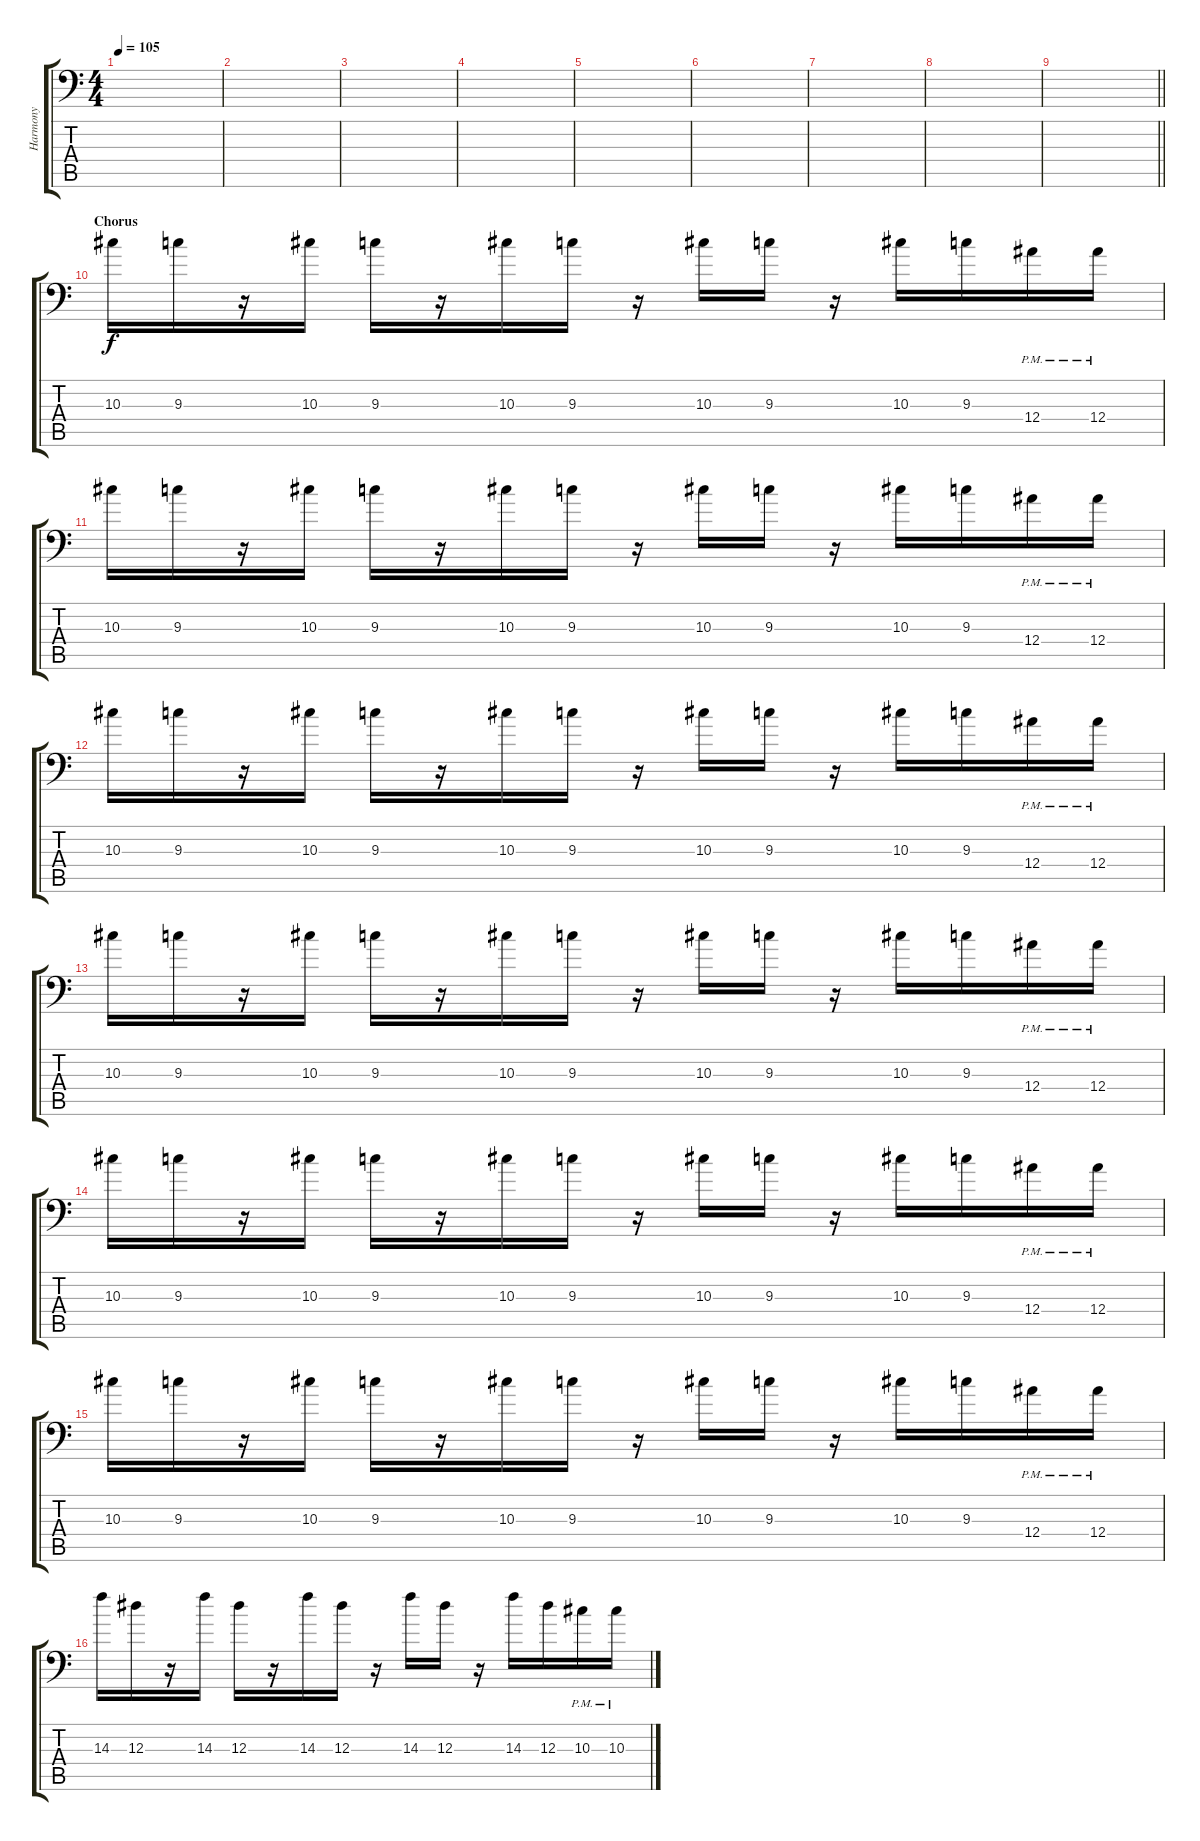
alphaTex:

\track ("Harmony" "Harmony") {instrument distortionguitar}
\staff {score tabs}
\tuning (C4 G3 Eb3 Bb2 F2 Bb1) {hide}
\ts (4 4)
\tempo 105
\clef f4
\ks c
|
|
|
|
|
|
|
|
\barLineRight lightlight
|
\section ("" "Chorus")
10.3.16 9.3.16 r.16 10.3.16 9.3.16 r.16 10.3.16 9.3.16 r.16 10.3.16 9.3.16 r.16 10.3.16 9.3.16 12.4{pm}.16 12.4{pm}.16 |
10.3.16 9.3.16 r.16 10.3.16 9.3.16 r.16 10.3.16 9.3.16 r.16 10.3.16 9.3.16 r.16 10.3.16 9.3.16 12.4{pm}.16 12.4{pm}.16 |
10.3.16 9.3.16 r.16 10.3.16 9.3.16 r.16 10.3.16 9.3.16 r.16 10.3.16 9.3.16 r.16 10.3.16 9.3.16 12.4{pm}.16 12.4{pm}.16 |
10.3.16 9.3.16 r.16 10.3.16 9.3.16 r.16 10.3.16 9.3.16 r.16 10.3.16 9.3.16 r.16 10.3.16 9.3.16 12.4{pm}.16 12.4{pm}.16 |
10.3.16 9.3.16 r.16 10.3.16 9.3.16 r.16 10.3.16 9.3.16 r.16 10.3.16 9.3.16 r.16 10.3.16 9.3.16 12.4{pm}.16 12.4{pm}.16 |
10.3.16 9.3.16 r.16 10.3.16 9.3.16 r.16 10.3.16 9.3.16 r.16 10.3.16 9.3.16 r.16 10.3.16 9.3.16 12.4{pm}.16 12.4{pm}.16 |
14.3.16 12.3.16 r.16 14.3.16 12.3.16 r.16 14.3.16 12.3.16 r.16 14.3.16 12.3.16 r.16 14.3.16 12.3.16 10.3{pm}.16 10.3{pm}.16
